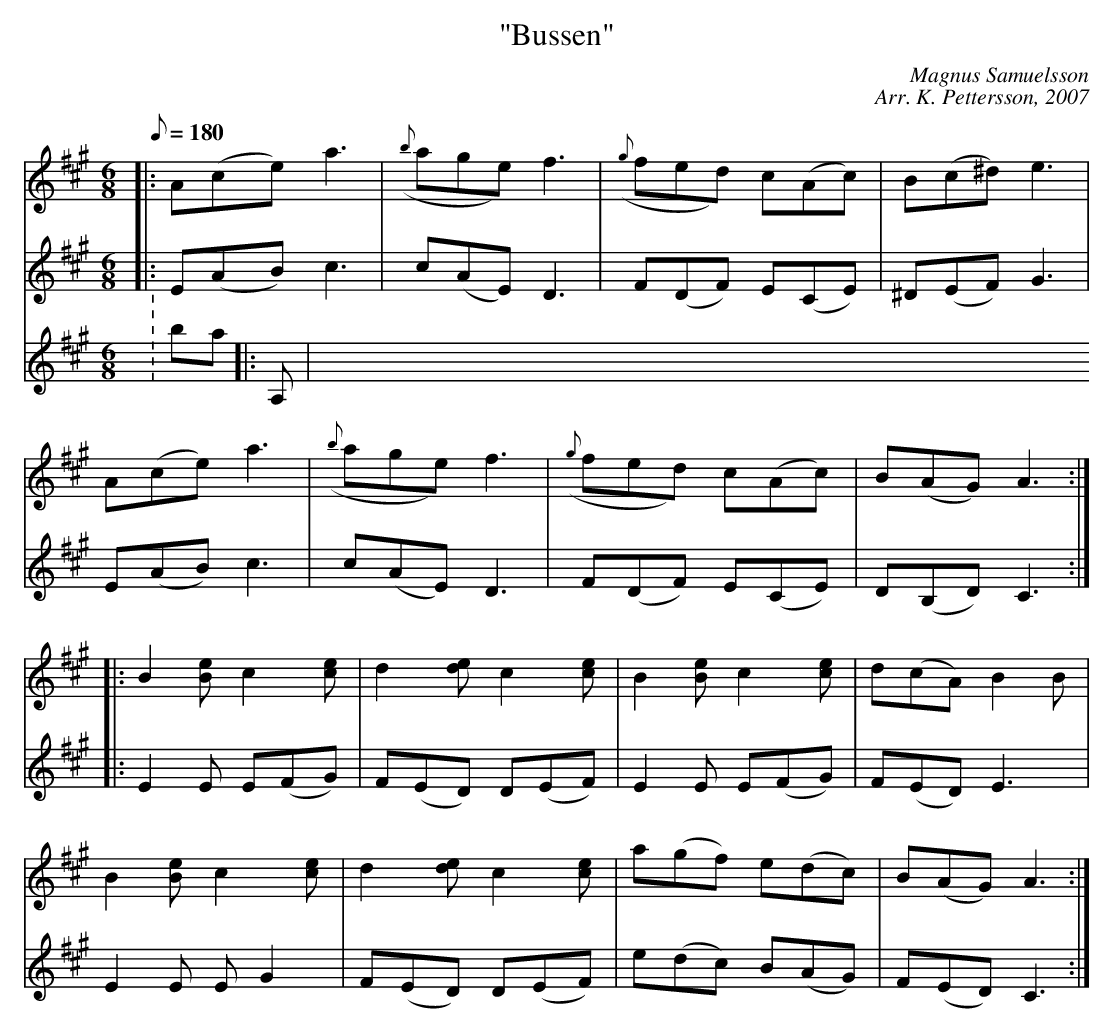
X:1
T: "Bussen"
C: Magnus Samuelsson
C: Arr. K. Pettersson, 2007
M: 6/8
L: 1/8
K: A
Q: 180
[V:1] |: A(ce) a3 | ({b}age) f3 | ({g}fed) c(Ac) | B(c^d) e3 |
[V:2] |: E(AB) c3 | c(AE) D3 | F(DF) E(CE) | ^D(EF) G3 |
[V:3] K: bass |: A, |
[V:1] A(ce) a3 | ({b}age) f3 | ({g}fed) c(Ac) | B(AG) A3:|
[V:2] E(AB) c3 | c(AE) D3 | F(DF) E(CE) | D(B,D) C3 :|
[V:1] |: B2[Be] c2[ce] | d2[de] c2[ce] | B2[Be] c2[ce] | d(cA) B2B |
[V:2] |: E2E E(FG) | F(ED) D(EF) | E2E E(FG) | F(ED) E3 |
[V:1] B2[Be] c2[ce] | d2[de] c2[ce] | a(gf) e(dc) | B(AG) A3 :|
[V:2] E2E EG2 | F(ED) D(EF) | e(dc) B(AG) | F(ED) C3 :|
